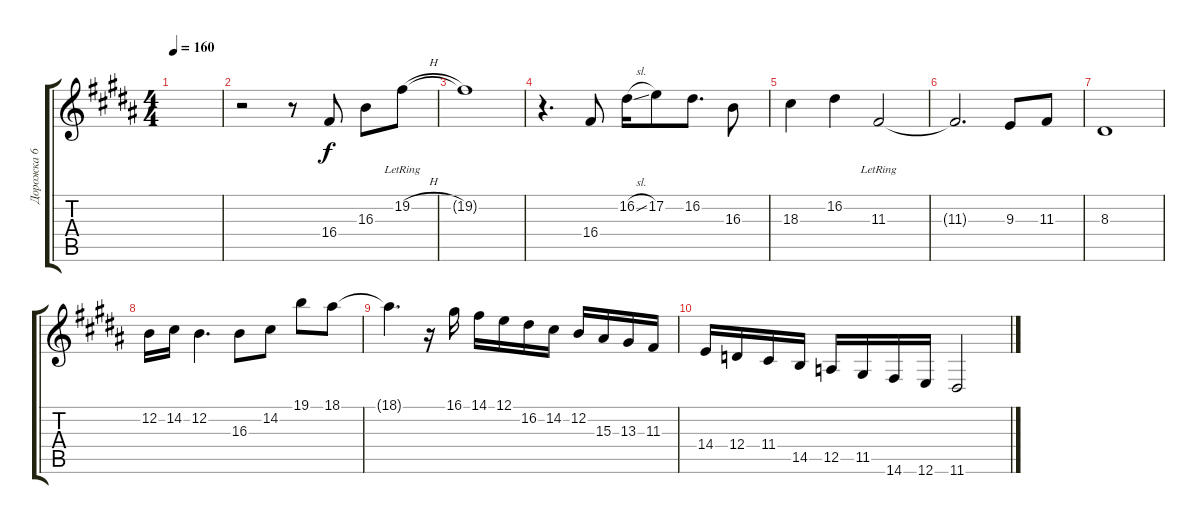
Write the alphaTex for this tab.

\track ("Дорожка 6" "Дорожка 6") {instrument oboe}
\staff {score tabs}
\tuning (E4 B3 G3 D3 A2 E2) {hide}
\ts (4 4)
\tempo 160
\clef g2
\ks b
|
r.2 r.8 16.4.8 16.3.8 19.2{h lr}.8 |
19.2{t}.1 |
r.4{d} 16.4.8 16.2{sl}.16 17.2.8 16.2.8{d} 16.3.8 |
18.3.4 16.2.4 11.3{lr}.2 |
11.3{t}.2{d} 9.3.8 11.3.8 |
8.3.1 |
12.2.16 14.2.16 12.2.4{d} 16.3.8 14.2.8 19.1.8 18.1.8 |
18.1{t}.4{d} r.16 16.1.16 14.1.16 12.1.16 16.2.16 14.2.16 12.2.16 15.3.16 13.3.16 11.3.16 |
14.4.16 12.4.16 11.4.16 14.5.16 12.5.16 11.5.16 14.6.16 12.6.16 11.6.2
